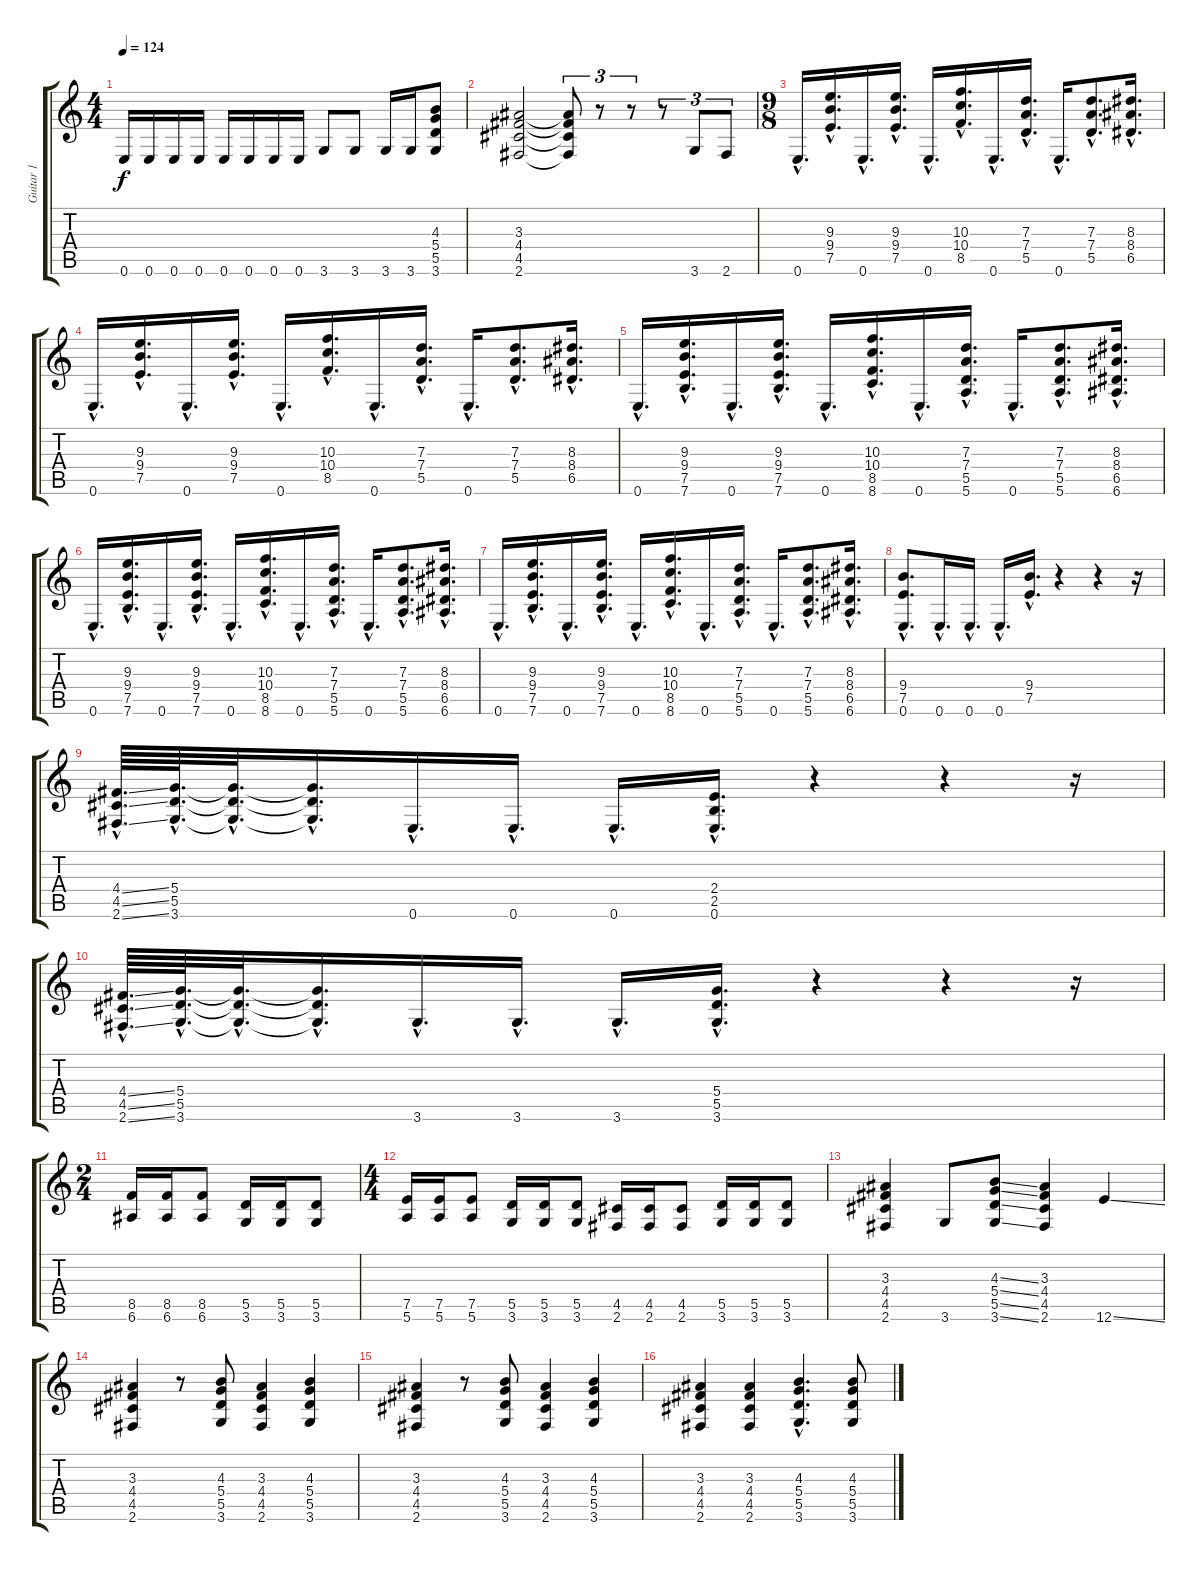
\track ("Guitar 1" "Guitar 1") {instrument distortionguitar}
\staff {score tabs}
\tuning (E4 B3 G3 D3 A2 E2) {hide}
\ts (4 4)
\tempo 124
\clef g2
\ks c
0.6.16{dy f} 0.6.16 0.6.16 0.6.16 0.6.16 0.6.16 0.6.16 0.6.16 3.6.8 3.6.8 3.6.16 3.6.16 (4.3 5.4 5.5 3.6).8 |
(3.3 4.4 4.5 2.6).2 (3.3{t} 4.4{t} 4.5{t} 2.6{t}).8{tu (3 2)} r.8{tu (3 2)} r.8{tu (3 2)} r.8{tu (3 2)} 3.6.8{tu (3 2)} 2.6.8{tu (3 2)} |
\ts (9 8)
0.6{hac}.16{d} (9.3{hac} 9.4{hac} 7.5{hac}).16{d} 0.6{hac}.16{d} (9.3{hac} 9.4{hac} 7.5{hac}).16{d} 0.6{hac}.16{d} (10.3{hac} 10.4{hac} 8.5{hac}).16{d} 0.6{hac}.16{d} (7.3{hac} 7.4{hac} 5.5{hac}).16{d} 0.6{hac}.16{d} (7.3{hac} 7.4{hac} 5.5{hac}).8{d} (8.3{hac} 8.4{hac} 6.5{hac}).16{d} |
0.6{hac}.16{d} (9.3{hac} 9.4{hac} 7.5{hac}).16{d} 0.6{hac}.16{d} (9.3{hac} 9.4{hac} 7.5{hac}).16{d} 0.6{hac}.16{d} (10.3{hac} 10.4{hac} 8.5{hac}).16{d} 0.6{hac}.16{d} (7.3{hac} 7.4{hac} 5.5{hac}).16{d} 0.6{hac}.16{d} (7.3{hac} 7.4{hac} 5.5{hac}).8{d} (8.3{hac} 8.4{hac} 6.5{hac}).16{d} |
0.6{hac}.16{d} (9.3{hac} 9.4{hac} 7.5{hac} 7.6{hac}).16{d} 0.6{hac}.16{d} (9.3{hac} 9.4{hac} 7.5{hac} 7.6{hac}).16{d} 0.6{hac}.16{d} (10.3{hac} 10.4{hac} 8.5{hac} 8.6{hac}).16{d} 0.6{hac}.16{d} (7.3{hac} 7.4{hac} 5.5{hac} 5.6{hac}).16{d} 0.6{hac}.16{d} (7.3{hac} 7.4{hac} 5.5{hac} 5.6{hac}).8{d} (8.3{hac} 8.4{hac} 6.5{hac} 6.6{hac}).16{d} |
0.6{hac}.16{d} (9.3{hac} 9.4{hac} 7.5{hac} 7.6{hac}).16{d} 0.6{hac}.16{d} (9.3{hac} 9.4{hac} 7.5{hac} 7.6{hac}).16{d} 0.6{hac}.16{d} (10.3{hac} 10.4{hac} 8.5{hac} 8.6{hac}).16{d} 0.6{hac}.16{d} (7.3{hac} 7.4{hac} 5.5{hac} 5.6{hac}).16{d} 0.6{hac}.16{d} (7.3{hac} 7.4{hac} 5.5{hac} 5.6{hac}).8{d} (8.3{hac} 8.4{hac} 6.5{hac} 6.6{hac}).16{d} |
0.6{hac}.16{d} (9.3{hac} 9.4{hac} 7.5{hac} 7.6{hac}).16{d} 0.6{hac}.16{d} (9.3{hac} 9.4{hac} 7.5{hac} 7.6{hac}).16{d} 0.6{hac}.16{d} (10.3{hac} 10.4{hac} 8.5{hac} 8.6{hac}).16{d} 0.6{hac}.16{d} (7.3{hac} 7.4{hac} 5.5{hac} 5.6{hac}).16{d} 0.6{hac}.16{d} (7.3{hac} 7.4{hac} 5.5{hac} 5.6{hac}).8{d} (8.3{hac} 8.4{hac} 6.5{hac} 6.6{hac}).16{d} |
(9.4{hac} 7.5{hac} 0.6{hac}).8{d} 0.6{hac}.16{d} 0.6{hac}.16{d} 0.6{hac}.16{d} (9.4{hac} 7.5{hac}).16{d} r.4 r.4 r.16 |
(4.4{ss hac} 4.5{ss hac} 2.6{ss hac}).64{d} (5.4{hac} 5.5{hac} 3.6{hac}).64{d} (5.4{hac t} 5.5{hac t} 3.6{hac t}).32{d} (5.4{hac t} 5.5{hac t} 3.6{hac t}).16{d} 0.6{hac}.16{d} 0.6{hac}.16{d} 0.6{hac}.16{d} (2.4{hac} 2.5{hac} 0.6{hac}).16{d} r.4 r.4 r.16 |
(4.4{ss hac} 4.5{ss hac} 2.6{ss hac}).64{d} (5.4{hac} 5.5{hac} 3.6{hac}).64{d} (5.4{hac t} 5.5{hac t} 3.6{hac t}).32{d} (5.4{hac t} 5.5{hac t} 3.6{hac t}).16{d} 3.6{hac}.16{d} 3.6{hac}.16{d} 3.6{hac}.16{d} (5.4{hac} 5.5{hac} 3.6{hac}).16{d} r.4 r.4 r.16 |
\ts (2 4)
(8.5 6.6).16 (8.5 6.6).16 (8.5 6.6).8 (5.5 3.6).16 (5.5 3.6).16 (5.5 3.6).8 |
\ts (4 4)
(7.5 5.6).16 (7.5 5.6).16 (7.5 5.6).8 (5.5 3.6).16 (5.5 3.6).16 (5.5 3.6).8 (4.5 2.6).16 (4.5 2.6).16 (4.5 2.6).8 (5.5 3.6).16 (5.5 3.6).16 (5.5 3.6).8 |
(3.3 4.4 4.5 2.6).4 3.6.8 (4.3{ss} 5.4{ss} 5.5{ss} 3.6{ss}).8 (3.3 4.4 4.5 2.6).4 12.6{ss}.4 |
(3.3 4.4 4.5 2.6).4 r.8 (4.3 5.4 5.5 3.6).8 (3.3 4.4 4.5 2.6).4 (4.3 5.4 5.5 3.6).4 |
(3.3 4.4 4.5 2.6).4 r.8 (4.3 5.4 5.5 3.6).8 (3.3 4.4 4.5 2.6).4 (4.3 5.4 5.5 3.6).4 |
(3.3 4.4 4.5 2.6).4 (3.3 4.4 4.5 2.6).4 (4.3{hac} 5.4{hac} 5.5{hac} 3.6{hac}).4{d} (4.3 5.4 5.5 3.6).8
